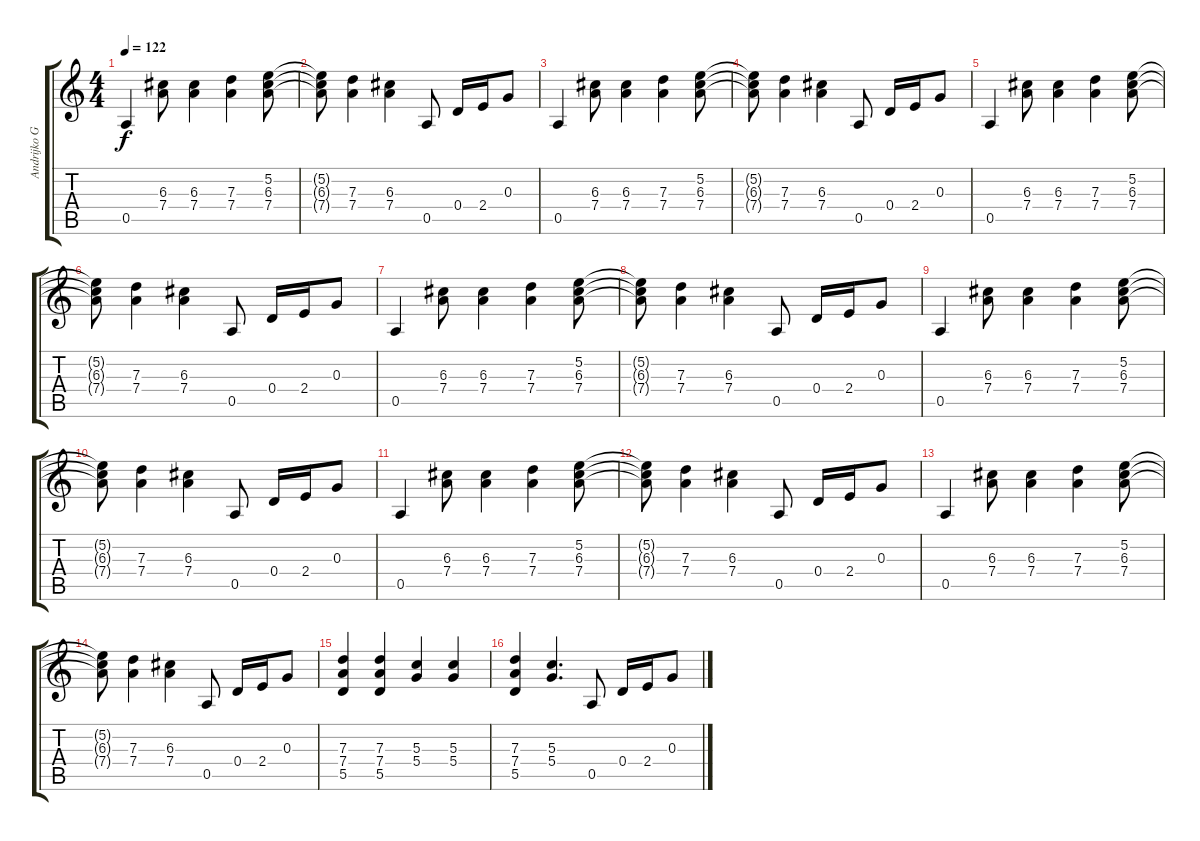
\track ("Andrijko GUITAR" "Andrijko G") {instrument overdrivenguitar}
\staff {score tabs}
\tuning (E4 B3 G3 D3 A2 E2) {hide}
\ts (4 4)
\tempo 122
\clef g2
\ks c
0.5.4{dy f} (6.3 7.4).8 (6.3 7.4).4 (7.3 7.4).4 (5.2 6.3 7.4).8 |
(5.2{t} 6.3{t} 7.4{t}).8 (7.3 7.4).4 (6.3 7.4).4 0.5.8 0.4.16 2.4.16 0.3.8 |
0.5.4 (6.3 7.4).8 (6.3 7.4).4 (7.3 7.4).4 (5.2 6.3 7.4).8 |
(5.2{t} 6.3{t} 7.4{t}).8 (7.3 7.4).4 (6.3 7.4).4 0.5.8 0.4.16 2.4.16 0.3.8 |
0.5.4 (6.3 7.4).8 (6.3 7.4).4 (7.3 7.4).4 (5.2 6.3 7.4).8 |
(5.2{t} 6.3{t} 7.4{t}).8 (7.3 7.4).4 (6.3 7.4).4 0.5.8 0.4.16 2.4.16 0.3.8 |
0.5.4 (6.3 7.4).8 (6.3 7.4).4 (7.3 7.4).4 (5.2 6.3 7.4).8 |
(5.2{t} 6.3{t} 7.4{t}).8 (7.3 7.4).4 (6.3 7.4).4 0.5.8 0.4.16 2.4.16 0.3.8 |
0.5.4 (6.3 7.4).8 (6.3 7.4).4 (7.3 7.4).4 (5.2 6.3 7.4).8 |
(5.2{t} 6.3{t} 7.4{t}).8 (7.3 7.4).4 (6.3 7.4).4 0.5.8 0.4.16 2.4.16 0.3.8 |
0.5.4 (6.3 7.4).8 (6.3 7.4).4 (7.3 7.4).4 (5.2 6.3 7.4).8 |
(5.2{t} 6.3{t} 7.4{t}).8 (7.3 7.4).4 (6.3 7.4).4 0.5.8 0.4.16 2.4.16 0.3.8 |
0.5.4 (6.3 7.4).8 (6.3 7.4).4 (7.3 7.4).4 (5.2 6.3 7.4).8 |
(5.2{t} 6.3{t} 7.4{t}).8 (7.3 7.4).4 (6.3 7.4).4 0.5.8 0.4.16 2.4.16 0.3.8 |
(7.3 7.4 5.5).4 (7.3 7.4 5.5).4 (5.3 5.4).4 (5.3 5.4).4 |
(7.3 7.4 5.5).4 (5.3 5.4).4{d} 0.5.8 0.4.16 2.4.16 0.3.8
